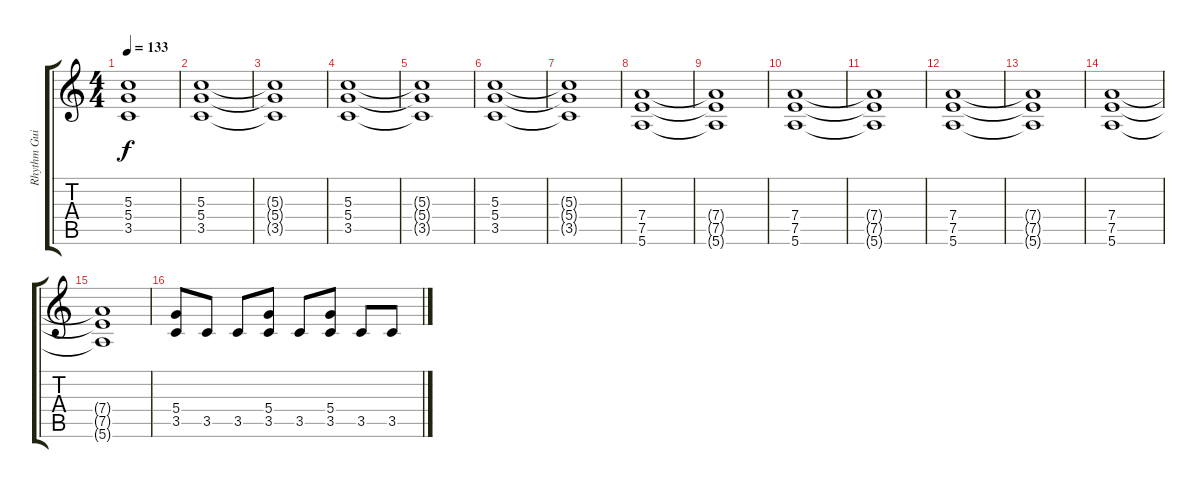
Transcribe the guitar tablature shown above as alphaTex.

\track ("Rhythm Guitar" "Rhythm Gui") {instrument distortionguitar}
\staff {score tabs}
\tuning (E4 B3 G3 D3 A2 E2) {hide}
\ts (4 4)
\tempo 133
\clef g2
\ks c
(5.3{t} 5.4{t} 3.5{t}).1{dy f} |
(5.3 5.4 3.5).1 |
(5.3{t} 5.4{t} 3.5{t}).1 |
(5.3 5.4 3.5).1 |
(5.3{t} 5.4{t} 3.5{t}).1 |
(5.3 5.4 3.5).1 |
(5.3{t} 5.4{t} 3.5{t}).1 |
(7.4 7.5 5.6).1 |
(7.4{t} 7.5{t} 5.6{t}).1 |
(7.4 7.5 5.6).1 |
(7.4{t} 7.5{t} 5.6{t}).1 |
(7.4 7.5 5.6).1 |
(7.4{t} 7.5{t} 5.6{t}).1 |
(7.4 7.5 5.6).1 |
(7.4{t} 7.5{t} 5.6{t}).1 |
(5.4 3.5).8 3.5.8 3.5.8 (5.4 3.5).8 3.5.8 (5.4 3.5).8 3.5.8 3.5.8
